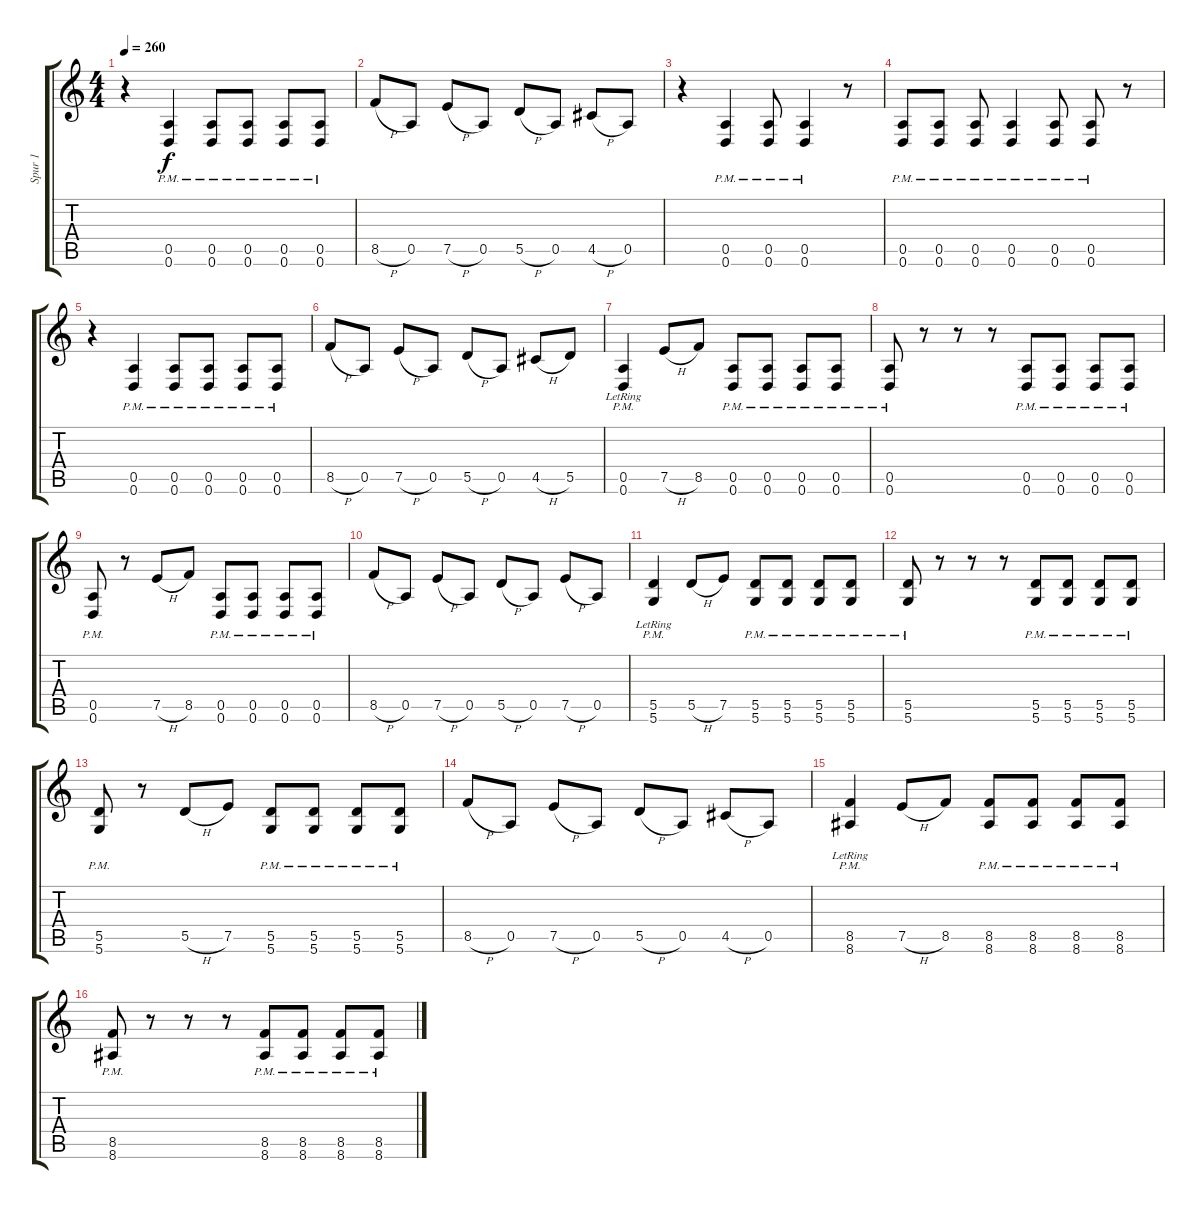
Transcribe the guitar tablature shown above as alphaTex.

\track ("Spur 1" "Spur 1") {instrument distortionguitar}
\staff {score tabs}
\tuning (E4 B3 G3 D3 A2 D2) {hide}
\ts (4 4)
\tempo 260
\clef g2
\ks c
r.4{dy f} (0.5{pm} 0.6{pm}).4 (0.5{pm} 0.6{pm}).8 (0.5{pm} 0.6{pm}).8 (0.5{pm} 0.6{pm}).8 (0.5{pm} 0.6{pm}).8 |
8.5{h}.8 0.5.8 7.5{h}.8 0.5.8 5.5{h}.8 0.5.8 4.5{h}.8 0.5.8 |
r.4 (0.5{pm} 0.6{pm}).4 (0.5{pm} 0.6{pm}).8 (0.5{pm} 0.6{pm}).4 r.8 |
(0.5{pm} 0.6{pm}).8 (0.5{pm} 0.6{pm}).8 (0.5{pm} 0.6{pm}).8 (0.5{pm} 0.6{pm}).4 (0.5{pm} 0.6{pm}).8 (0.5{pm} 0.6{pm}).8 r.8 |
r.4 (0.5{pm} 0.6{pm}).4 (0.5{pm} 0.6{pm}).8 (0.5{pm} 0.6{pm}).8 (0.5{pm} 0.6{pm}).8 (0.5{pm} 0.6{pm}).8 |
8.5{h}.8 0.5.8 7.5{h}.8 0.5.8 5.5{h}.8 0.5.8 4.5{h}.8 5.5.8 |
(0.5{pm} 0.6{pm lr}).4 7.5{h}.8 8.5.8 (0.5{pm} 0.6{pm}).8 (0.5{pm} 0.6{pm}).8 (0.5{pm} 0.6{pm}).8 (0.5{pm} 0.6{pm}).8 |
(0.5{pm} 0.6{pm}).8 r.8 r.8 r.8 (0.5{pm} 0.6{pm}).8 (0.5{pm} 0.6{pm}).8 (0.5{pm} 0.6{pm}).8 (0.5{pm} 0.6{pm}).8 |
(0.5{pm} 0.6{pm}).8 r.8 7.5{h}.8 8.5.8 (0.5{pm} 0.6{pm}).8 (0.5{pm} 0.6{pm}).8 (0.5{pm} 0.6{pm}).8 (0.5{pm} 0.6{pm}).8 |
8.5{h}.8 0.5.8 7.5{h}.8 0.5.8 5.5{h}.8 0.5.8 7.5{h}.8 0.5.8 |
(5.5{pm} 5.6{pm lr}).4 5.5{h}.8 7.5.8 (5.5{pm} 5.6{pm}).8 (5.5{pm} 5.6{pm}).8 (5.5{pm} 5.6{pm}).8 (5.5{pm} 5.6{pm}).8 |
(5.5{pm} 5.6{pm}).8 r.8 r.8 r.8 (5.5{pm} 5.6{pm}).8 (5.5{pm} 5.6{pm}).8 (5.5{pm} 5.6{pm}).8 (5.5{pm} 5.6{pm}).8 |
(5.5{pm} 5.6{pm}).8 r.8 5.5{h}.8 7.5.8 (5.5{pm} 5.6{pm}).8 (5.5{pm} 5.6{pm}).8 (5.5{pm} 5.6{pm}).8 (5.5{pm} 5.6{pm}).8 |
8.5{h}.8 0.5.8 7.5{h}.8 0.5.8 5.5{h}.8 0.5.8 4.5{h}.8 0.5.8 |
(8.5{pm} 8.6{pm lr}).4 7.5{h}.8 8.5.8 (8.5{pm} 8.6{pm}).8 (8.5{pm} 8.6{pm}).8 (8.5{pm} 8.6{pm}).8 (8.5{pm} 8.6{pm}).8 |
(8.5{pm} 8.6{pm}).8 r.8 r.8 r.8 (8.5{pm} 8.6{pm}).8 (8.5{pm} 8.6{pm}).8 (8.5{pm} 8.6{pm}).8 (8.5{pm} 8.6{pm}).8
